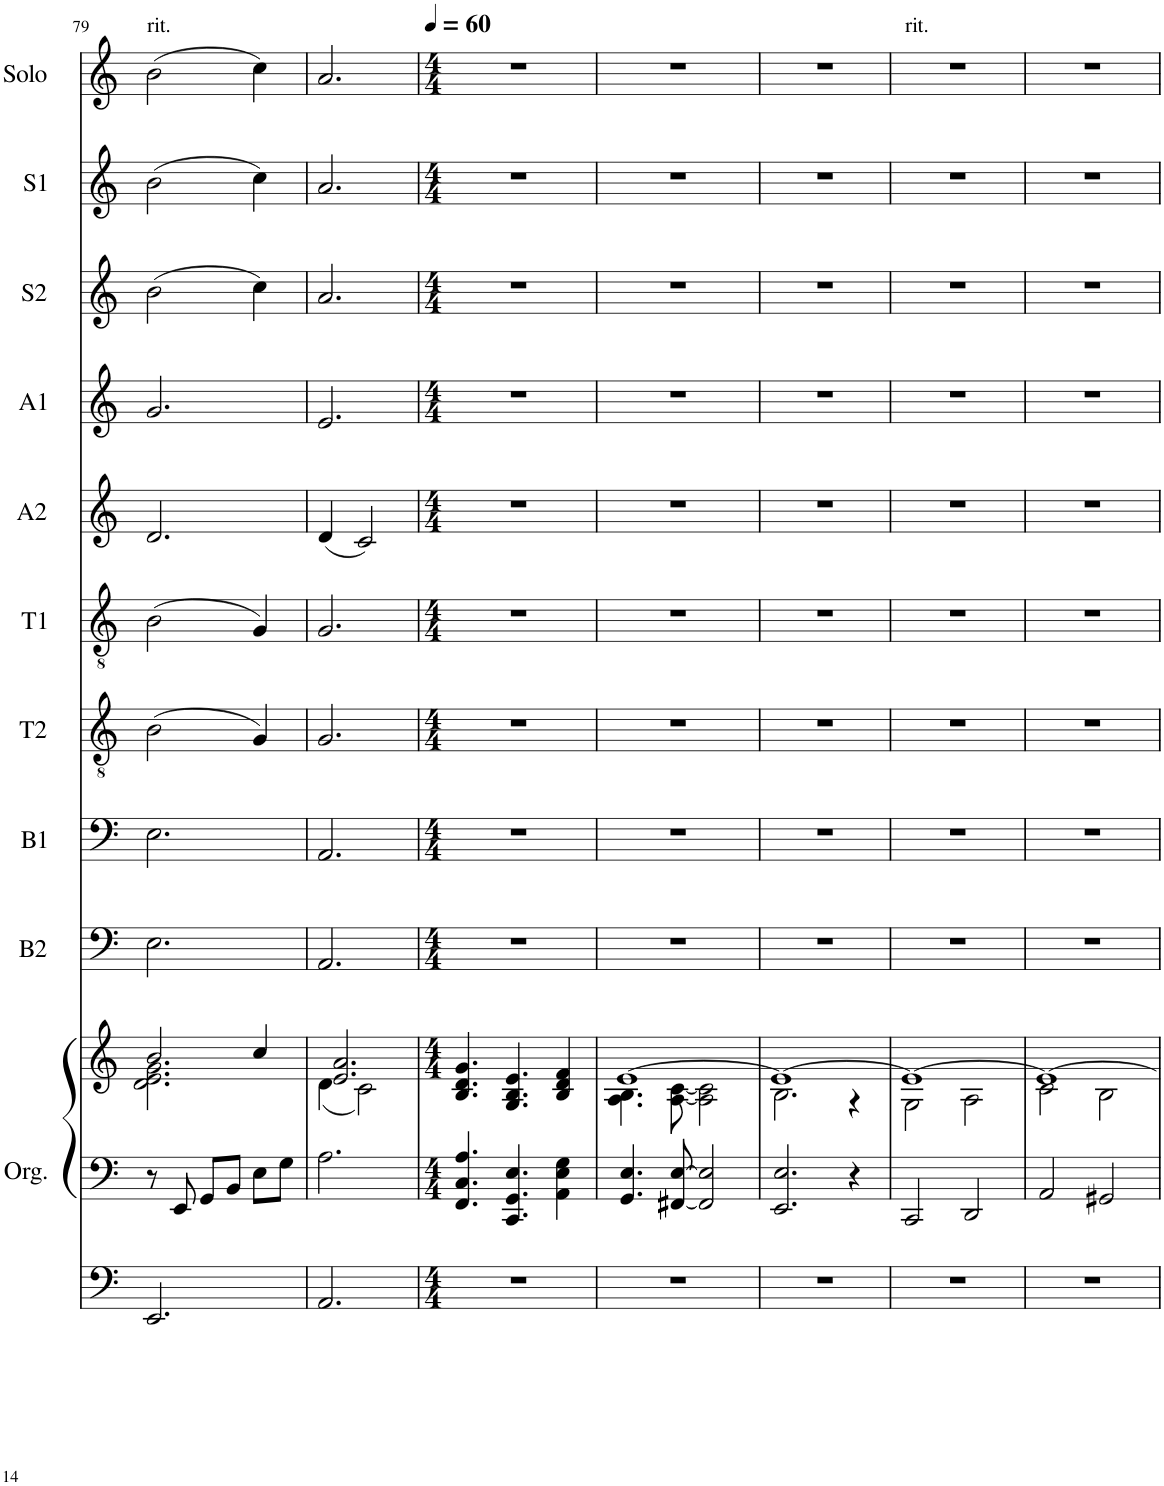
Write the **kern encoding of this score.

**kern	**kern	**kern	**kern	**kern	**kern	**kern	**kern	**kern	**kern	**kern	**kern
*part10	*part10	*part10	*part9	*part8	*part7	*part6	*part5	*part4	*part3	*part2	*part1
*staff12	*staff11	*staff10	*staff9	*staff8	*staff7	*staff6	*staff5	*staff4	*staff3	*staff2	*staff1
*I"Organ	*	*	*I"Bass 2	*I"Bass 1	*I"Tenor 2	*I"Tenor 1	*I"Alto 2	*I"Alto 1	*I"Soprano 2	*I"Soprano 1	*I"Solo
*I'Org.	*	*	*I'B2	*I'B1	*I'T2	*I'T1	*I'A2	*I'A1	*I'S2	*I'S1	*I'Solo
!!LO:PB:g=z
*clefF4	*clefF4	*clefG2	*clefF4	*clefF4	*clefGv2	*clefGv2	*clefG2	*clefG2	*clefG2	*clefG2	*clefG2
*k[]	*k[]	*k[]	*k[]	*k[]	*k[]	*k[]	*k[]	*k[]	*k[]	*k[]	*k[]
*M3/4	*M3/4	*M3/4	*M3/4	*M3/4	*M3/4	*M3/4	*M3/4	*M3/4	*M3/4	*M3/4	*M3/4
=79	=79	=79	=79	=79	=79	=79	=79	=79	=79	=79	=79
*	*	*^	*	*	*	*	*	*	*	*	*
!	!	!	!	!	!	!	!	!	!	!	!	!LO:TX:a:t=rit.
2.EE/	8r	2b/	2.d\ 2.e\ 2.g\	2.E\	2.E\	(2B\	(2B\	2.d/	2.g/	(2b\	(2b\	(2b\
.	8EE/	.	.	.	.	.	.	.	.	.	.	.
.	8GG/L	.	.	.	.	.	.	.	.	.	.	.
.	8BB/J	.	.	.	.	.	.	.	.	.	.	.
.	8E\L	4cc/	.	.	.	4G/)	4G/)	.	.	4cc\)	4cc\)	4cc\)
.	8G\J	.	.	.	.	.	.	.	.	.	.	.
=80	=80	=80	=80	=80	=80	=80	=80	=80	=80	=80	=80	=80
2.AA/	2.A\	2.e/ 2.a/	(4d\	2.AA/	2.AA/	2.G/	2.G/	(4d/	2.e/	2.a/	2.a/	2.a/
.	.	.	2c\)	.	.	.	.	2c/)	.	.	.	.
*	*	*v	*v	*	*	*	*	*	*	*	*	*
=81	=81	=81	=81	=81	=81	=81	=81	=81	=81	=81	=81
*M4/4	*M4/4	*M4/4	*M4/4	*M4/4	*M4/4	*M4/4	*M4/4	*M4/4	*M4/4	*M4/4	*M4/4
*	*	*	*	*	*	*	*	*	*	*	*MM60
1r	4.FF/ 4.C/ 4.A/	4.B/ 4.d/ 4.g/	1r	1r	1r	1r	1r	1r	1r	1r	1r
.	4.CC/ 4.GG/ 4.E/	4.G/ 4.B/ 4.e/	.	.	.	.	.	.	.	.	.
.	4AA\ 4E\ 4G\	4B/ 4d/ 4f/	.	.	.	.	.	.	.	.	.
=82	=82	=82	=82	=82	=82	=82	=82	=82	=82	=82	=82
*	*	*^	*	*	*	*	*	*	*	*	*
1r	4.GG/ 4.E/	[1e	4.A\ 4.B\	1r	1r	1r	1r	1r	1r	1r	1r	1r
.	[8FF#X/ [8E/	.	[8A\ [8c\	.	.	.	.	.	.	.	.	.
.	2FF#/] 2E/]	.	2A\] 2c\]	.	.	.	.	.	.	.	.	.
=83	=83	=83	=83	=83	=83	=83	=83	=83	=83	=83	=83	=83
1r	2.EE/ 2.E/	1e_	2.B\	1r	1r	1r	1r	1r	1r	1r	1r	1r
.	4r	.	4r	.	.	.	.	.	.	.	.	.
=84	=84	=84	=84	=84	=84	=84	=84	=84	=84	=84	=84	=84
!	!	!	!	!	!	!	!	!	!	!	!	!LO:TX:a:t=rit.
1r	2CC/	1e_	2G\	1r	1r	1r	1r	1r	1r	1r	1r	1r
.	2DD/	.	2A\	.	.	.	.	.	.	.	.	.
=85	=85	=85	=85	=85	=85	=85	=85	=85	=85	=85	=85	=85
1r	2AA/	1e_	2c\	1r	1r	1r	1r	1r	1r	1r	1r	1r
.	2GG#X/	.	2B\	.	.	.	.	.	.	.	.	.
*	*	*v	*v	*	*	*	*	*	*	*	*	*
=	=	=	=	=	=	=	=	=	=	=	=
*-	*-	*-	*-	*-	*-	*-	*-	*-	*-	*-	*-
